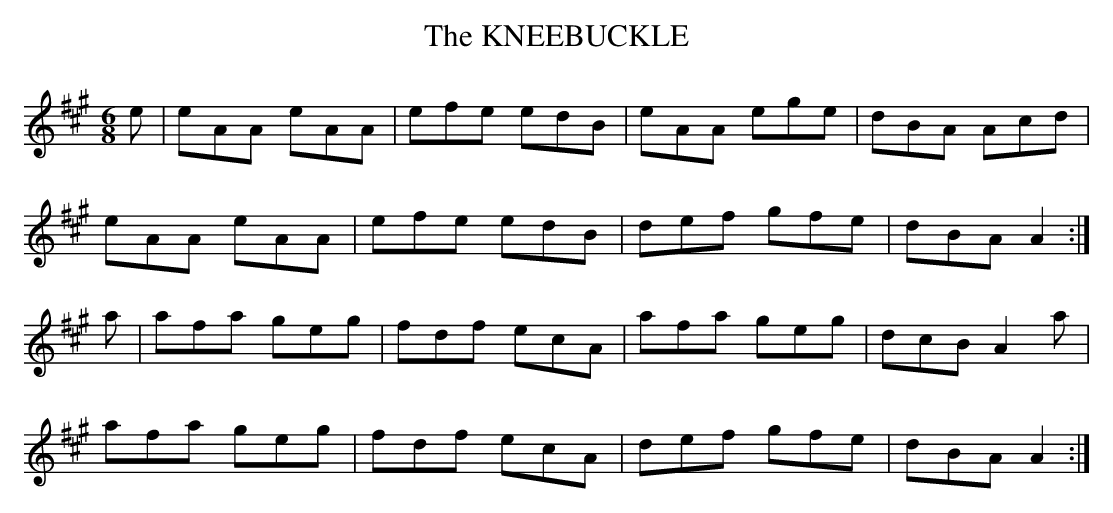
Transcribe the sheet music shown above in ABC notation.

X:1
T:KNEEBUCKLE, The
or A dorian (K:G). See the introductory note on "Ambiguous Tunes".
I suspect this has a Scots origin, which would make A modal a likely
candidate. Since I'm not sure, however, I'll keep it in A major.
M:6/8
L:1/8
K:A
e|eAA eAA|efe edB|eAA ege|dBA Acd|
eAA eAA|efe edB|def gfe|dBA A2 :|
a|afa geg|fdf ecA|afa geg|dcB A2a|
afa geg|fdf ecA|def gfe|dBA A2 :|
